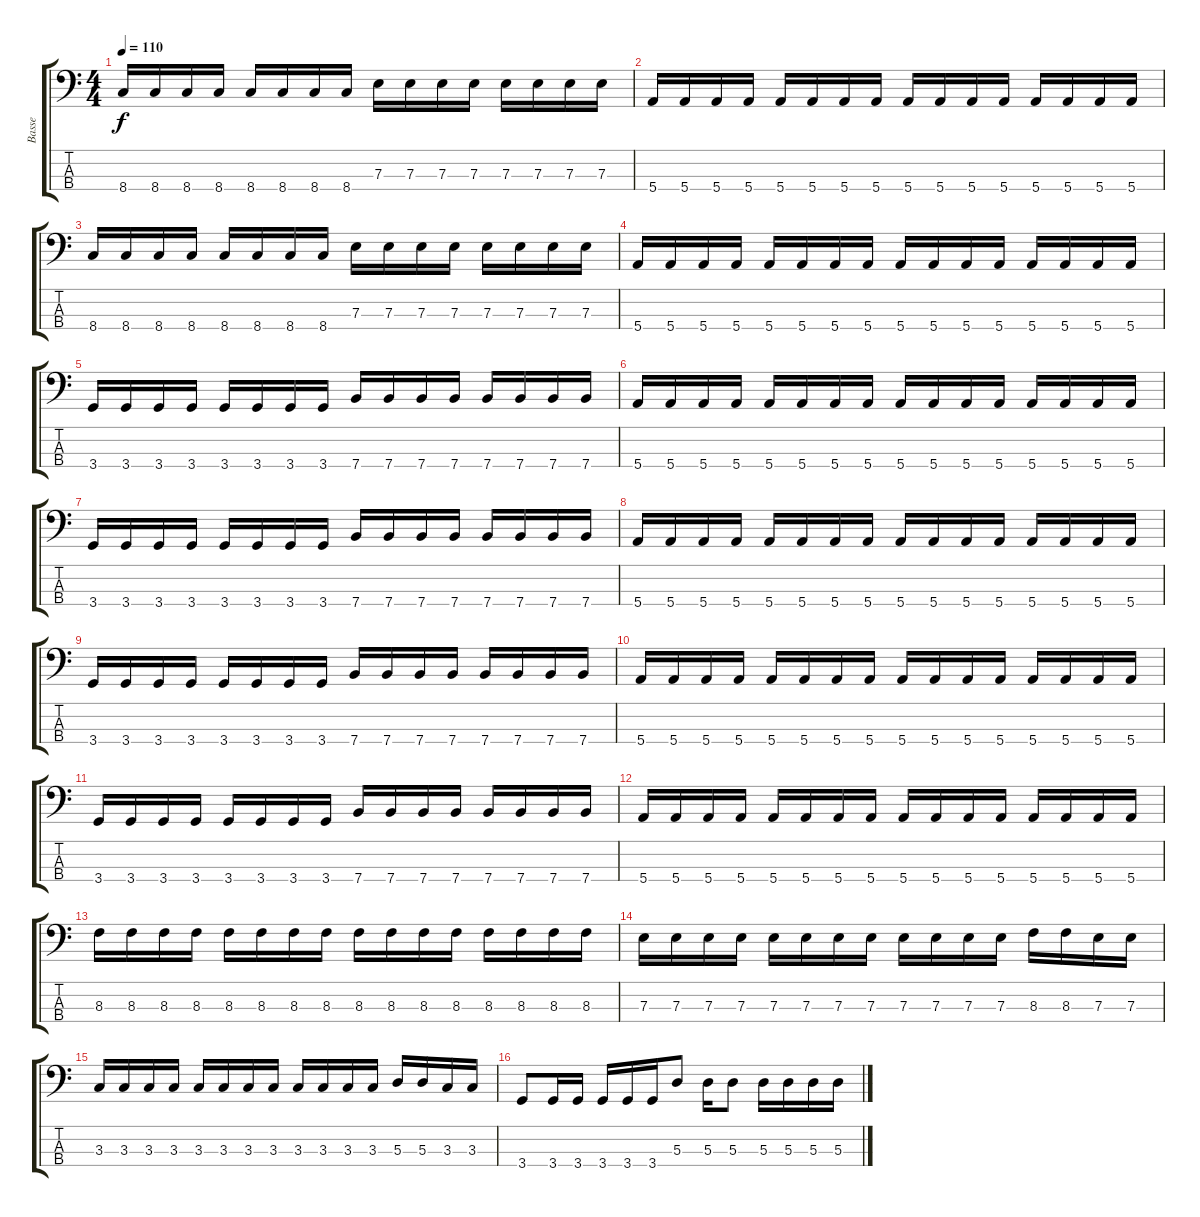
\track ("Basse" "Basse") {instrument electricbassfinger}
\staff {score tabs}
\tuning (G2 D2 A1 E1) {hide}
\ts (4 4)
\tempo 110
\clef f4
\ks c
8.4.16{dy f} 8.4.16 8.4.16 8.4.16 8.4.16 8.4.16 8.4.16 8.4.16 7.3.16 7.3.16 7.3.16 7.3.16 7.3.16 7.3.16 7.3.16 7.3.16 |
5.4.16 5.4.16 5.4.16 5.4.16 5.4.16 5.4.16 5.4.16 5.4.16 5.4.16 5.4.16 5.4.16 5.4.16 5.4.16 5.4.16 5.4.16 5.4.16 |
8.4.16 8.4.16 8.4.16 8.4.16 8.4.16 8.4.16 8.4.16 8.4.16 7.3.16 7.3.16 7.3.16 7.3.16 7.3.16 7.3.16 7.3.16 7.3.16 |
5.4.16 5.4.16 5.4.16 5.4.16 5.4.16 5.4.16 5.4.16 5.4.16 5.4.16 5.4.16 5.4.16 5.4.16 5.4.16 5.4.16 5.4.16 5.4.16 |
3.4.16 3.4.16 3.4.16 3.4.16 3.4.16 3.4.16 3.4.16 3.4.16 7.4.16 7.4.16 7.4.16 7.4.16 7.4.16 7.4.16 7.4.16 7.4.16 |
5.4.16 5.4.16 5.4.16 5.4.16 5.4.16 5.4.16 5.4.16 5.4.16 5.4.16 5.4.16 5.4.16 5.4.16 5.4.16 5.4.16 5.4.16 5.4.16 |
3.4.16 3.4.16 3.4.16 3.4.16 3.4.16 3.4.16 3.4.16 3.4.16 7.4.16 7.4.16 7.4.16 7.4.16 7.4.16 7.4.16 7.4.16 7.4.16 |
5.4.16 5.4.16 5.4.16 5.4.16 5.4.16 5.4.16 5.4.16 5.4.16 5.4.16 5.4.16 5.4.16 5.4.16 5.4.16 5.4.16 5.4.16 5.4.16 |
3.4.16 3.4.16 3.4.16 3.4.16 3.4.16 3.4.16 3.4.16 3.4.16 7.4.16 7.4.16 7.4.16 7.4.16 7.4.16 7.4.16 7.4.16 7.4.16 |
5.4.16 5.4.16 5.4.16 5.4.16 5.4.16 5.4.16 5.4.16 5.4.16 5.4.16 5.4.16 5.4.16 5.4.16 5.4.16 5.4.16 5.4.16 5.4.16 |
3.4.16 3.4.16 3.4.16 3.4.16 3.4.16 3.4.16 3.4.16 3.4.16 7.4.16 7.4.16 7.4.16 7.4.16 7.4.16 7.4.16 7.4.16 7.4.16 |
5.4.16 5.4.16 5.4.16 5.4.16 5.4.16 5.4.16 5.4.16 5.4.16 5.4.16 5.4.16 5.4.16 5.4.16 5.4.16 5.4.16 5.4.16 5.4.16 |
8.3.16 8.3.16 8.3.16 8.3.16 8.3.16 8.3.16 8.3.16 8.3.16 8.3.16 8.3.16 8.3.16 8.3.16 8.3.16 8.3.16 8.3.16 8.3.16 |
7.3.16 7.3.16 7.3.16 7.3.16 7.3.16 7.3.16 7.3.16 7.3.16 7.3.16 7.3.16 7.3.16 7.3.16 8.3.16 8.3.16 7.3.16 7.3.16 |
3.3.16 3.3.16 3.3.16 3.3.16 3.3.16 3.3.16 3.3.16 3.3.16 3.3.16 3.3.16 3.3.16 3.3.16 5.3.16 5.3.16 3.3.16 3.3.16 |
3.4.8 3.4.16 3.4.16 3.4.16 3.4.16 3.4.16 5.3.8 5.3.16 5.3.8 5.3.16 5.3.16 5.3.16 5.3.16
